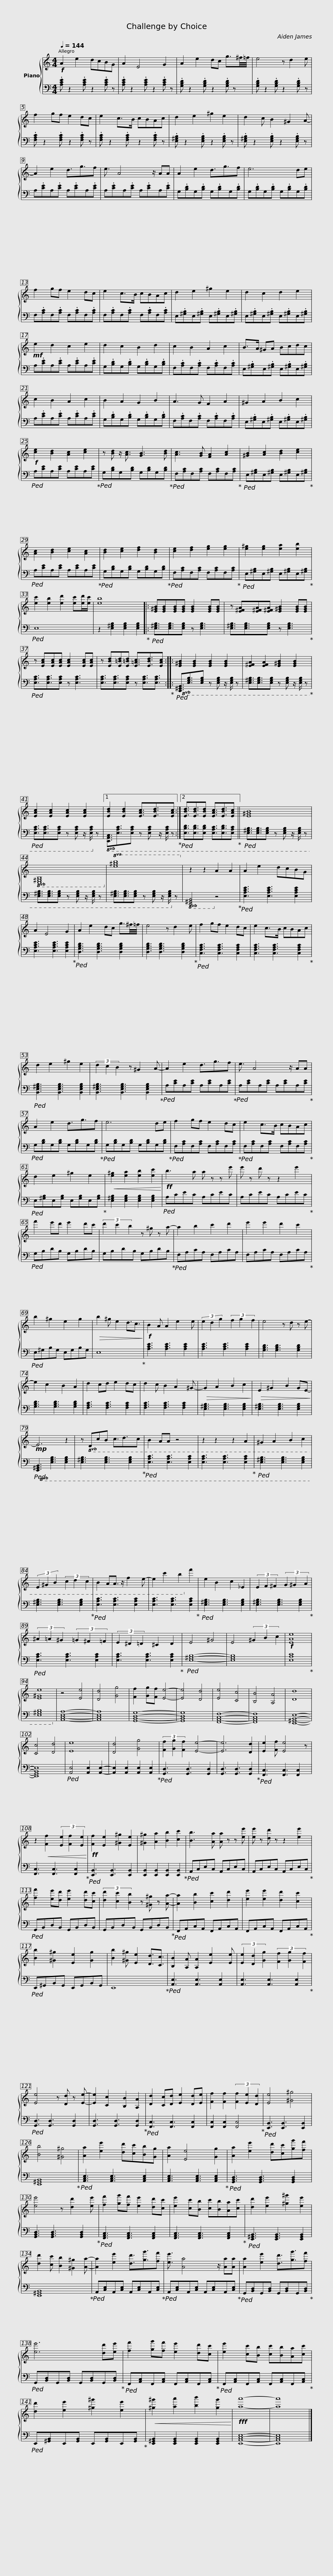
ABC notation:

X:1
%%score { 1 | 2 }
L:1/8
Q:1/4=144
M:4/4
I:linebreak $
K:C
V:1 treble
V:2 bass
V:1
!f! A2 e2 dcBG | A2 E4 G2 | A2 e2 dc g3/2^f/4=f/4 | e4 z d2 e | f2 gf e2 dc |$ %5
 e2 c>B cBAc | d2 e2 ^g2 e2 | d2 c B2 ^G2 A- | A2 e2 d3/2g3/2f | e3/2 A4 z/ AA |$ %10
 A2 e2 d3/2g3/2f | e6 de | f2 gf e2 dc | e2 c>B cBAc | d2 e2 ^g2 e2 |$ %15
 d2 c2 d2 e2 |!mf! e2 d2 c2 e2 | d2 c2 B2 d2 | c2 B2 A2 c2 | B>A ^GA Bcdc |$ %20
 c2 B2 A2 c2 | B2 A2 G2 B2 | A3 G F2 A2 | ^G2 A2 B2 c2 |!f! [ce]2 [Bd]2 [Ac]2 [ce]2 |$ %25
 z [Bd] z/ [Ac]3/2 [GB]3 [Bd] | [Ac]3 [GB] [FA]2 [Ac]2 | [^GB]2 [Ac]2 [Bd]2 [ce]2 | [Ac]2 [Bd]2 [ce]2 [Ac]2 | [Bd]2 [ce]2 [df]2 [Bd]2 |$ %30
 [ce]2 [df]2 [eg]2 [eg]2 | [e^g]2 [eg]2 [ea]2 [eb]2 | [ec']2 [eb]2 [ed']2 [ec'][ed']/[ec']/ | [eb]8 |: [E^GB][EGB][EGB][EGB] [EGB]2 [EGB][EGB] |$ %35
 z [E^FA][E^FA][E^FA] [E^GB]2 [EGB][EGB] | z [EAc][EAc][EAc] [EAc]2 [EAc][EAc] | z [EBd][E=Bd][E=Bd] [E=Ac]3/2[EBd]3/2[EAc] :: [E^GB]2 [EGB]2 [EGB]2 [EGB]2 |$ [E^FA]2 [EFA]2 [E^GB]2 [EGB]2 | %40
 [EAc]2 [EAc]2 [EAc]2 [EAc]2 |1 [EBd]2 [EBd]2 [EAc]3/2[EBd]3/2[EAc] :|2 [EBd]3/2[EBd]3/2[EBd] [EAc]3/2[EBd]3/2[EAc] ||$ [E^GB]8 |!8vb(! [E,^G,B,]8!8vb)! | %45
!8va(! [e^gb]8!8va)! | z2 z2 A2 A2 | A2 e2 dcBG | A2 E4 G2 |$ A2 e2 dc g3/2^f/4=f/4 | %50
 e4 z d2 e | f2 gf e2 dc | e2 c>B cBAc | d2 e2 ^g2 e2 | (3d2 c2 B2 z ^G2 A- |$ %55
 A2 e2 d3/2g3/2f | e3/2 A4 z/ AA | A2 e2 d3/2g3/2f | e6 de | f2 gf e2 dc |$ %60
 e2 c>B cBAc | d2 e2 ^g2 e2 |!<(! [e^g]2 [ea]2 [eb]2 [ec']2!<)! |!ff! b3 a a z z e' | e' z d' z z2 e'2 |$ %65
 f'2 e'd' e'2 d'c' | (3d'2 c'2 b2 z ^g z a- | a2 b2 c'2 d'2 | e'2 e'2 d'2 c'2 | b2 ^g2 e2 g2 |$ %70
!>(! b2 ^g e2 d3/2c3/2!>)! |!f! B2 A A2 e2 e | (3e2 d2 g2 (3f2 g2 f2 | e4 z d z e- | e2 c2 B2 A2 | %75
 d2 cd e2 dc | d2 c B2 A2 ^G- |$!>(! G2 A2 B2 c2!>)! |!>(! E2 ^G2 B2 GE-!>)! |!mp! E6 z2 | %80
 z!8vb(! DCB, C3/2D3/2C | B,2 A,A, z4 | z2 z2 z2 A,2 | ^G,2 A,2 B,2 C2 |$ (3E,2 ^G,2 B,2 (3C2 D2 C2 | %85
 B,2 A,A,3/2 z/ F2 E- | E2 c2 B2!8vb)! f2 | e2 B2 c2 _E2 | (3E2 F2 ^F2 (3G2 ^G2 A2 |$ (3^A2 =A2 ^G2 (3=G2 ^F2 =F2 | %90
 (3E2 ^D2 =D2 ^C2 D2 | E4 ^G4 | E4 (3^G2 B2 c2 |!f! [EAe]8 | [E^Ge]8 | %95
 z4 [Ee]4 | [Dd]4 [Gg]4 | [Ff]2 [Gg][Ff] [Ee]4- | [Ee]4 [Dd]4 |$ [Ee]4 [Cc]4 | %100
 [B,B]4 [A,A]4 | [Dd]8 | [Cc]4 [Dd]4 | [Ee]8 | [Dd]4 [Gg]4 | %105
 (3[Ff]2 [Gg]2 [Ff]2 [Ee]4- | [Ee]6 [Dd]2 | [Ee]2 [Ff] [Ee]4 z | z2!<(! [Ff]2 (3[Ee]2 [Ff]2 [Ee]2!<)! |$!ff! [Ff]2 [Ee]2 [^G^g]2 [Ee]2 | %110
 [^G^g]2 [Aa]2 [Bb]2 [cc']2 | [Bb]3 [Aa] [Aa] z z [ee'] | [ee'] z [dd'] z z2 [ee']2 | [ff']2 [ee'][dd'] [ee']2 [dd'][cc'] | (3[dd']2 [cc']2 [Bb]2 z [^G^g] z [Aa]- |$ %115
 [Aa]2 [Bb]2 [cc']2 [dd']2 | [ee']2 [ee']2 [dd']2 [cc']2 | [Bb]2 [^G^g]2 [Ee]2 [Gg]2 | [Bb]2 [^G^g] [Ee]2 [Dd]3/2[Cc]3/2 | [B,B]2 [A,A] [A,A]2 [Ee]2 [Ee] |$ %120
 (3[Ee]2 [Dd]2 [Gg]2 (3[Ff]2 [Gg]2 [Ff]2 | [Ee]4 z [Dd] z [Ee]- | [Ee]2 [Cc]2 [B,B]2 [A,A]2 | [Dd]2 [Cc][Dd] [Ee]2 [Dd][Ee] | [Ff]2 [Ff]2 (3[Ff]2 [Ee]2 [Dd]2 | %125
 [Ee]4 [^G^g]4 | [Bb]4 [^G^g]4 |$ [Aa]2 [ee']2 [dd'][cc'][Bb][Gg] | [Aa]2 [Ee]4 [Gg]2 | [Aa]2 [ee']2 [dd'][cc'][gg'][ff'] | %130
 [ee']4 z [dd']2 [ee'] | [ff']2 [gg'][ff'] [ee']2 [dd'][cc'] | [ee']2 [cc'][Bb] [cc'][Bb][Aa][cc'] |$ [dd']2 [ee']2 [^g^g']2 [ee']2 | [dd']2 [cc'] [Bb]2 [^G^g]2 [Aa]- | %135
 [Aa]2 [ee']2 [dd']3/2[gg']3/2[ff'] | [ee']3/2 [Aa]4 z/ [Aa][Aa] | [Aa]2 [ee']2 [dd']3/2[gg']3/2[ff'] |$ [ee']6 [dd'][ee'] | [ff']2 [gg'][ff'] [ee']2 [dd'][cc'] | %140
 [ee']2 [cc'][Bb] [cc'][Bb][Aa][cc'] | [dd']2 [ee']2 [^g^g']2 [ee']2 |!<(! [^g^g']2 [aa']2 [bb']2 [gg']2!<)! |!fff! [aa']8- |$ [aa']8 |] %145
V:2
 .[A,CE] z2 .[A,CE] z2 .[A,CE] z | .[A,CE] z2 .[A,CE] z2 .[A,CE] z | .[G,B,D] z2 .[G,B,D] z2 .[G,B,D] z | .[G,B,D] z2 .[G,B,D] z2 .[G,B,D] z | .[F,A,C] z2 .[F,A,C] z2 .[F,A,C] z |$ %5
 .[F,A,C] z2 .[F,A,C] z2 .[F,A,C] z | .[E,^G,B,] z2 .[E,G,B,] z2 .[E,G,B,] z | .[E,^G,B,] z2 .[E,G,B,] z2 .[E,G,B,] z | A,.[CE]A,.[CE] A,.[CE]A,.[CE] | A,.[CE]A,.[CE] A,.[CE]A,.[CE] |$ %10
 G,.[B,D]G,.[B,D] G,.[B,D]G,.[B,D] | G,.[B,D]G,.[B,D] G,.[B,D]G,.[B,D] | F,.[A,C]F,.[A,C] F,.[A,C]F,.[A,C] | F,.[A,C]F,.[A,C] F,.[A,C]F,.[A,C] | E,.[^G,B,]E,.[^G,B,] E,.[^G,B,]E,.[^G,B,] |$ %15
 E,.[^G,B,]E,.[^G,B,] E,.[^G,B,]E,.[^G,B,] | A,.[CE]A,.[CE] A,.[CE]A,.[CE] | G,.[B,D]G,.[B,D] G,.[B,D]G,.[B,D] | F,.[A,C]F,.[A,C] F,.[A,C]F,.[A,C] | E,.[^G,B,]E,.[^G,B,] E,.[^G,B,]E,.[^G,B,] |$ %20
 A,.[CE]A,.[CE] A,.[CE]A,.[CE] | G,.[B,D]G,.[B,D] G,.[B,D]G,.[B,D] | F,.[A,C]F,.[A,C] F,.[A,C]F,.[A,C] | E,.[^G,B,]E,.[^G,B,] E,.[^G,B,]E,.[^G,B,] |!ped! A,[CE]A,[CE] A,[CE]A,[CE]!ped-up! |$ %25
!ped! G,[B,D]G,[B,D] G,[B,D]G,[B,D]!ped-up! |!ped! F,[A,C]F,[A,C] F,[A,C]F,[A,C]!ped-up! |!ped! E,[^G,B,]E,[^G,B,] E,[^G,B,]E,[^G,B,]!ped-up! |!ped! A,[CE]A,[CE] A,[CE]A,[CE]!ped-up! |!ped! G,[B,D]G,[B,D] G,[B,D]G,[B,D]!ped-up! |$ %30
!ped! F,[A,C]F,[A,C] F,[A,C]F,[A,C]!ped-up! |!ped! E,[^G,B,]E,[^G,B,] E,[^G,B,]E,[^G,B,]!ped-up! |!ped! E,8 | z2 [E,^G,B,]2 [E,G,B,]2 [E,G,B,]2!ped-up! |:!ped! [E,^G,B,]3/2[E,G,B,]3/2[E,G,B,] z [E,G,B,]3 |$ %35
 [E,^G,B,]3/2[E,G,B,]3/2[E,G,B,] z [E,G,B,]3!ped-up! |!ped! [E,A,C]3/2[E,A,C]3/2[E,A,C] z [E,A,C]3 | [E,A,C]3/2[E,A,C]3/2[E,A,C] z [E,A,C]3/2[E,A,C]3/2!ped-up! ::!ped!!8vb(! [E,,^G,,B,,]3/2[E,,G,,B,,]3/2[E,,G,,B,,] z [E,,G,,B,,] z/ [E,,G,,B,,]/ z |$ [E,,^G,,B,,]3/2[E,,G,,B,,]3/2[E,,G,,B,,] z [E,,G,,B,,] z/ [E,,G,,B,,]/ z!ped-up! | %40
!ped! [E,,A,,C,]3/2[E,,A,,C,]3/2[E,,A,,C,] z [E,,A,,C,] z/ [E,,A,,C,]/!8vb)! z |1!8vb(! [E,,A,,C,]3/2[E,,A,,C,]3/2[E,,A,,C,] z [E,,A,,C,] z/ [E,,A,,C,]/ z!ped-up! :|2!ped! [E,,B,,D,]3/2[E,,B,,D,]3/2[E,,B,,D,] [E,,A,,C,]3/2[E,,B,,D,]3/2[E,,A,,C,]!ped-up! ||$!ped! [E,,^G,,B,,]3/2[E,,G,,B,,]3/2[E,,G,,B,,] z [E,,G,,B,,] z/ [E,,G,,B,,]/ z | [E,,^G,,B,,]3/2[E,,G,,B,,]3/2[E,,G,,B,,] z [E,,G,,B,,] z/ [E,,G,,B,,]/ z | %45
 [E,,^G,,B,,]3/2[E,,G,,B,,]3/2[E,,G,,B,,] z [E,,G,,B,,] z/ [E,,G,,B,,]/!8vb)! z |!8vb(! [E,,^G,,B,,]4!8vb)! z4!ped-up! |!ped! [E,A,CE]3 [E,A,CE]3 [E,A,CE]2 | [E,A,CE]3 [E,A,CE]3 [E,A,CE]2!ped-up! |$!ped! [D,G,B,D]3 [D,G,B,D]3 [D,G,B,D]2 | %50
 [D,G,B,D]3 [D,G,B,D]3 [D,G,B,D]2!ped-up! |!ped! [C,F,A,C]3 [C,F,A,C]3 [C,F,A,C]2 | [C,F,A,C]3 [C,F,A,C]3 [C,F,A,C]2!ped-up! |!ped! [B,,E,^G,B,]3 [B,,E,G,B,]3 [B,,E,G,B,]2 | [B,,E,^G,B,]3 [B,,E,G,B,]3 [B,,E,G,B,]2!ped-up! |$ %55
!ped! A,[CE]A,[CE] A,[CE]A,[CE]!ped-up! |!ped! A,[CE]A,[CE] A,[CE]A,[CE]!ped-up! |!ped! G,[B,D]G,[B,D] G,[B,D]G,[B,D]!ped-up! |!ped! G,[B,D]G,[B,D] G,[B,D]G,[B,D]!ped-up! |!ped! F,[A,C]F,[A,C] F,[A,C]F,[A,C]!ped-up! |$ %60
!ped! F,[A,C]F,[A,C] F,[A,C]F,[A,C]!ped-up! |!ped! E,[^G,B,]E,[G,B,] E,[G,B,]E,[G,B,]!ped-up! | [E,^G,B,]2 [E,G,B,]2 [E,G,B,]2 [E,G,B,]2 |!ped! A,CEC A,CEC | A,CEC A,CEC!ped-up! |$ %65
!ped! G,B,DB, G,B,DB, | G,B,DB, G,B,DB,!ped-up! |!ped! F,A,CA, F,A,CA, | F,A,CA, F,A,CA,!ped-up! |!ped! E,^G,B,G, E,G,B,G, |$ %70
 E,8!ped-up! | [A,CE]3 [A,CE]3 [A,CE]2 | [A,CE]3 [A,CE]3 [A,CE]2 | [G,B,D]3 [G,B,D]3 [G,B,D]2 | [G,B,D]3 [G,B,D]3 [G,B,D]2 | %75
 [F,A,C]3 [F,A,C]3 [F,A,C]2 | [F,A,C]3 [F,A,C]3 [F,A,C]2 |$ [E,^G,B,]3 [E,G,B,]3 [E,G,B,]2 | [E,^G,B,]3 [E,G,B,]3 [E,G,B,]2 |!ped!!8vb(! [E,,^G,,B,,]3 [E,,G,,B,,]3 [E,,G,,B,,]2 | %80
 [E,,^G,,B,,]3 [E,,G,,B,,]3 [E,,G,,B,,]2!ped-up! |!ped! [E,,A,,C,]3 [E,,A,,C,]3 [E,,A,,C,]2 | [E,,A,,C,]3 [E,,A,,C,]3 [E,,A,,C,]2!ped-up! |!ped! [E,,^G,,B,,]3 [E,,G,,B,,]3 [E,,G,,B,,]2 |$ [E,,^G,,B,,]3 [E,,G,,B,,]3 [E,,G,,B,,]2!ped-up! | %85
!ped! [E,,A,,C,]3 [E,,A,,C,]3 [E,,A,,C,]2 | [E,,A,,C,]3 [E,,A,,C,]3 [E,,A,,C,]2!ped-up! |!ped! [E,,^G,,B,,]3 [E,,G,,B,,]3 [E,,G,,B,,]2 | [E,,^G,,B,,]3 [E,,G,,B,,]3 [E,,G,,B,,]2!ped-up! |$!ped! [E,,A,,C,]3 [E,,A,,C,]3 [E,,A,,C,]2 | %90
 [E,,A,,C,]3 [E,,A,,C,]3 [E,,A,,C,]2!ped-up! |!ped! [E,,^G,,B,,]8- | [E,,G,,B,,]8 | [E,,A,,C,]8!ped-up! | [E,,^G,,B,,]8!8vb)! | %95
 [A,,C,E,A,]8- | [A,,C,E,A,]8 | [G,,B,,D,G,]8- | [G,,B,,D,G,]8 |$ [F,,A,,C,F,]8- | %100
 [F,,A,,C,F,]8 | [E,,^G,,B,,E,]8- | [E,,G,,B,,E,]8 |!ped! [A,,E,]4 [A,,E,]2 [A,,E,]2- | [A,,E,]2 [A,,E,]2 [A,,E,]2 [A,,E,]2!ped-up! | %105
!ped! [G,,D,]3 [G,,D,]3 [G,,D,]2 | [G,,D,]3 [G,,D,]3 [G,,D,]2!ped-up! |!ped! [F,,C,]3 [F,,C,]3 [F,,C,]2 | [F,,C,]3 [F,,C,]3 [F,,C,]2!ped-up! |$!ped! [E,,B,,]3 [E,,B,,]3 [E,,B,,]2 | %110
 [E,,B,,]2 [E,,B,,]2 [E,,B,,]2 [E,,B,,]2!ped-up! |!ped! A,,C,E,C, A,,C,E,C, | A,,C,E,C, A,,C,E,C,!ped-up! |!ped! G,,B,,D,B,, G,,B,,D,B,, | G,,B,,D,B,, G,,B,,D,B,,!ped-up! |$ %115
!ped! F,,A,,C,A,, F,,A,,C,A,, | F,,A,,C,A,, F,,A,,C,A,,!ped-up! |!ped! E,,^G,,B,,G,, E,,G,,B,,G,, | E,,8!ped-up! |!ped! [A,,E,]3 [A,,E,]3 [A,,E,]2 |$ %120
 [A,,E,]3 [A,,E,]3 [A,,E,]2!ped-up! |!ped! [G,,D,]3 [G,,D,]3 [G,,D,]2 | [G,,D,]3 [G,,D,]3 [G,,D,]2!ped-up! |!ped! [F,,C,]3 [F,,C,]3 [F,,C,]2 | [F,,C,]2 [F,,C,]2 [F,,C,]4!ped-up! | %125
!ped! [E,,B,,]3 [E,,B,,]3 [E,,B,,]2 | [E,,^G,,B,,]8!ped-up! |$!ped! [A,,C,E,]3 [A,,C,E,]3 [A,,C,E,]2 | [A,,C,E,]3 [A,,C,E,]3 [A,,C,E,]2!ped-up! |!ped! [G,,B,,D,]3 [G,,B,,D,]3 [G,,B,,D,]2 | %130
 [G,,B,,D,]3 [G,,B,,D,]3 [G,,B,,D,]2!ped-up! |!ped! [F,,A,,C,]3 [F,,A,,C,]3 [F,,A,,C,]2 | [F,,A,,C,]3 [F,,A,,C,]3 [F,,A,,C,]2!ped-up! |$!ped! [E,,^G,,B,,]3 [E,,G,,B,,]3 [E,,G,,B,,]2 | [E,,^G,,B,,]8!ped-up! | %135
!ped! A,,[C,E,]A,,[C,E,] A,,[C,E,]A,,[C,E,]!ped-up! |!ped! A,,[C,E,]A,,[C,E,] A,,[C,E,]A,,[C,E,]!ped-up! |!ped! G,,[B,,D,]G,,[B,,D,] G,,[B,,D,]G,,[B,,D,]!ped-up! |$!ped! G,,[B,,D,]G,,[B,,D,] G,,[B,,D,]G,,[B,,D,]!ped-up! |!ped! F,,[A,,C,]F,,[A,,C,] F,,[A,,C,]F,,[A,,C,]!ped-up! | %140
!ped! F,,[A,,C,]F,,[A,,C,] F,,[A,,C,]F,,[A,,C,]!ped-up! |!ped! E,,[^G,,B,,]E,,[G,,B,,] E,,[G,,B,,]E,,[G,,B,,]!ped-up! | [E,,^G,,B,,]2 [E,,G,,B,,]2 [E,,G,,B,,]2 [E,,G,,B,,]2 | [E,,A,,C,E,]8- |$ [E,,A,,C,E,]8 |] %145
